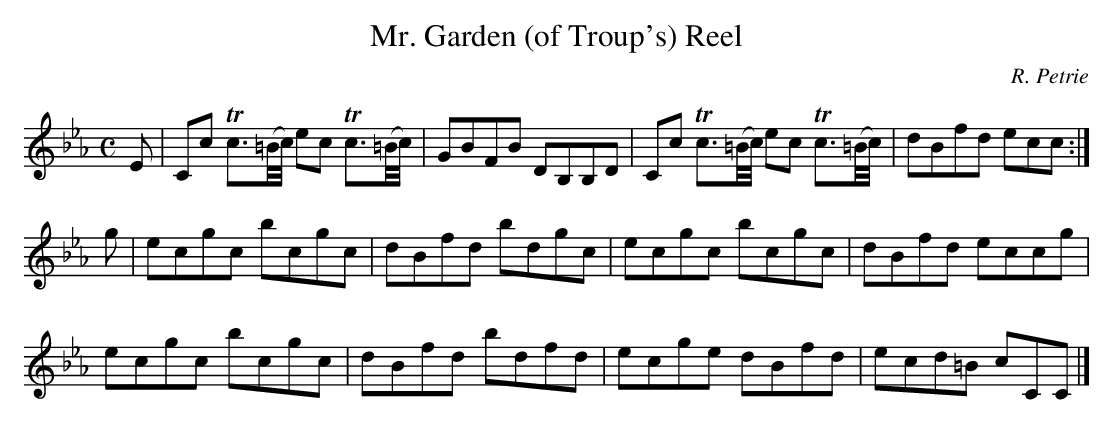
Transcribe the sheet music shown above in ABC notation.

X:1
T:Mr. Garden (of Troup's) Reel
C:R. Petrie
L:1/8
M:C
K:Cm
E|Cc Tc3/2(=B//c//) ec Tc3/2(=B//c//)|GBFB DB,B,D|Cc Tc3/2(=B//c//) ec Tc3/2(=B//c//)|dBfd  ecc:|
g|ecgc              bcgc             |dBfd bdgc  |ecgc              bcgc             |dBfd  eccg|
  ecgc              bcgc             |dBfd bdfd  |ecge              dBfd             |ecd=B cCC|]
